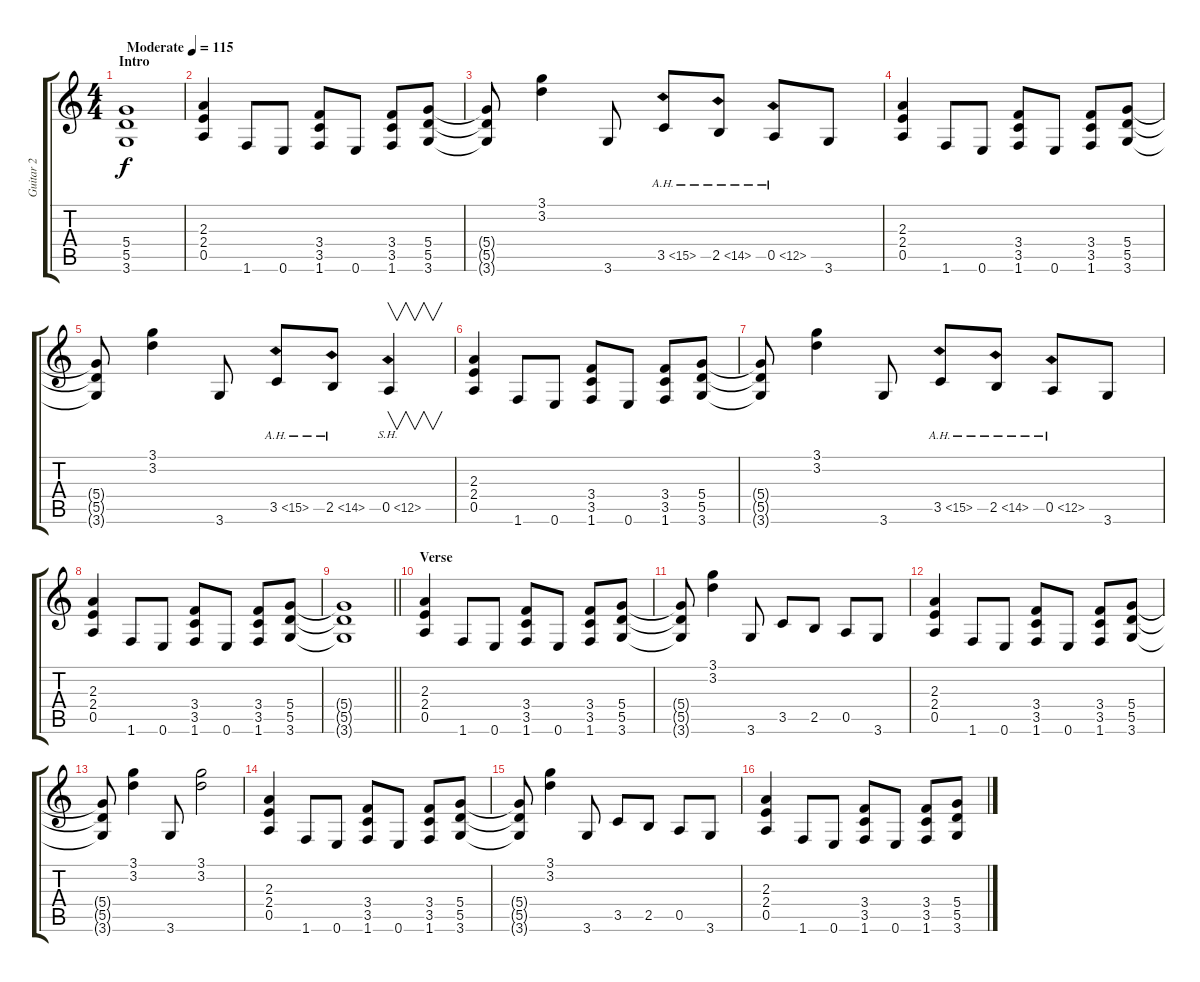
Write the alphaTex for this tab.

\track ("Guitar 2" "Guitar 2") {instrument distortionguitar}
\staff {score tabs}
\tuning (E4 B3 G3 D3 A2 E2) {hide}
\ts (4 4)
\section ("" "Intro")
\tempo (115 "Moderate")
\clef g2
\ks c
(5.4 5.5 3.6).1{dy f instrument distortionguitar} |
(2.3 2.4 0.5).4 1.6.8 0.6.8 (3.4 3.5 1.6).8 0.6.8 (3.4 3.5 1.6).8 (5.4 5.5 3.6).8 |
(5.4{t} 5.5{t} 3.6{t}).8 (3.1 3.2).4 3.6.8 3.5{ah 12}.8 2.5{ah 12}.8 0.5{ah 12}.8 3.6.8 |
(2.3 2.4 0.5).4 1.6.8 0.6.8 (3.4 3.5 1.6).8 0.6.8 (3.4 3.5 1.6).8 (5.4 5.5 3.6).8 |
(5.4{t} 5.5{t} 3.6{t}).8 (3.1 3.2).4 3.6.8 3.5{ah 12}.8 2.5{ah 12}.8 0.5{sh 12}.4{v} |
(2.3 2.4 0.5).4 1.6.8 0.6.8 (3.4 3.5 1.6).8 0.6.8 (3.4 3.5 1.6).8 (5.4 5.5 3.6).8 |
(5.4{t} 5.5{t} 3.6{t}).8 (3.1 3.2).4 3.6.8 3.5{ah 12}.8 2.5{ah 12}.8 0.5{ah 12}.8 3.6.8 |
(2.3 2.4 0.5).4 1.6.8 0.6.8 (3.4 3.5 1.6).8 0.6.8 (3.4 3.5 1.6).8 (5.4 5.5 3.6).8 |
\barLineRight lightlight
(5.4{t} 5.5{t} 3.6{t}).1 |
\section ("" "Verse")
(2.3 2.4 0.5).4 1.6.8 0.6.8 (3.4 3.5 1.6).8 0.6.8 (3.4 3.5 1.6).8 (5.4 5.5 3.6).8 |
(5.4{t} 5.5{t} 3.6{t}).8 (3.1 3.2).4 3.6.8 3.5.8 2.5.8 0.5.8 3.6.8 |
(2.3 2.4 0.5).4 1.6.8 0.6.8 (3.4 3.5 1.6).8 0.6.8 (3.4 3.5 1.6).8 (5.4 5.5 3.6).8 |
(5.4{t} 5.5{t} 3.6{t}).8 (3.1 3.2).4 3.6.8 (3.1 3.2).2 |
(2.3 2.4 0.5).4 1.6.8 0.6.8 (3.4 3.5 1.6).8 0.6.8 (3.4 3.5 1.6).8 (5.4 5.5 3.6).8 |
(5.4{t} 5.5{t} 3.6{t}).8 (3.1 3.2).4 3.6.8 3.5.8 2.5.8 0.5.8 3.6.8 |
(2.3 2.4 0.5).4 1.6.8 0.6.8 (3.4 3.5 1.6).8 0.6.8 (3.4 3.5 1.6).8 (5.4 5.5 3.6).8
